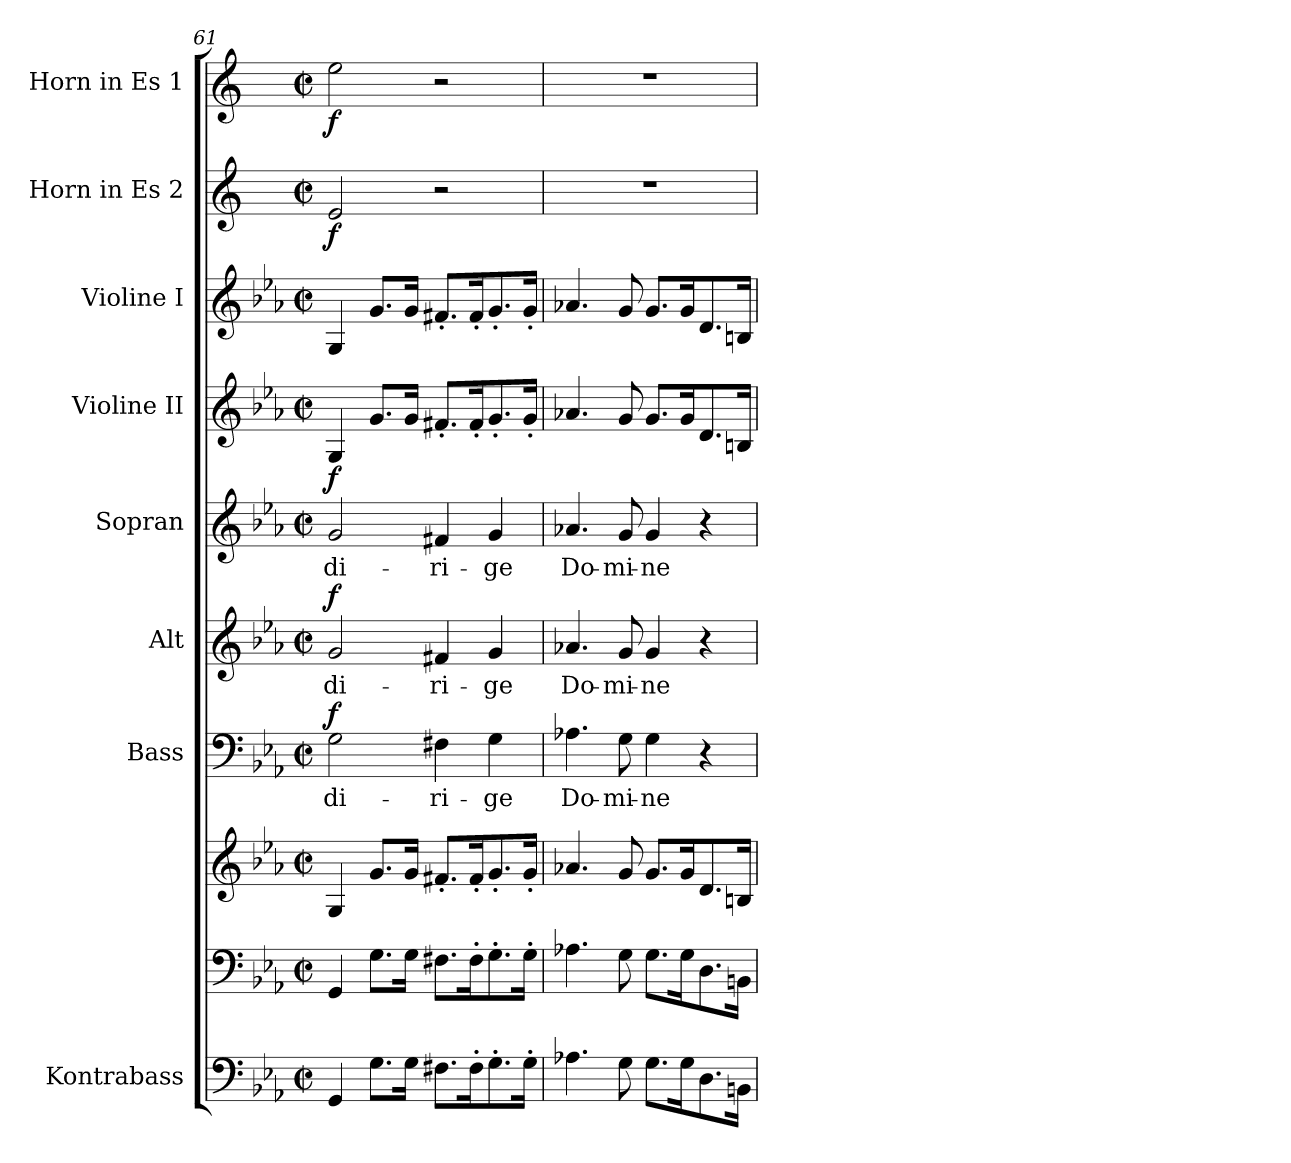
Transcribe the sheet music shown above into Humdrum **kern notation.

**kern	**kern	**kern	**kern	**text	**dynam	**kern	**text	**dynam	**kern	**text	**dynam	**kern	**kern	**kern	**dynam	**kern	**dynam
*part9	*part8	*part8	*part7	*part7	*part7	*part6	*part6	*part6	*part5	*part5	*part5	*part4	*part3	*part2	*part2	*part1	*part1
*staff10	*staff9	*staff8	*staff7	*staff7	*staff7	*staff6	*staff6	*staff6	*staff5	*staff5	*staff5	*staff4	*staff3	*staff2	*staff2	*staff1	*staff1
*I"Kontrabass	*	*	*I"Bass	*	*	*I"Alt	*	*	*I"Sopran	*	*	*I"Violine II	*I"Violine I	*I"Horn in Es 2	*	*I"Horn in Es 1	*
*I'Kb.	*	*	*I'B.	*	*	*I'A.	*	*	*I'S.	*	*	*I'Vl. II	*I'Vl. I	*	*	*	*
*clefF4	*clefF4	*clefG2	*clefF4	*	*	*clefG2	*	*	*clefG2	*	*	*clefG2	*clefG2	*clefG2	*	*clefG2	*
*ITrd7c12	*	*	*	*	*	*	*	*	*	*	*	*	*	*ITrd5c9	*	*ITrd5c9	*
*k[b-e-a-]	*k[b-e-a-]	*k[b-e-a-]	*k[b-e-a-]	*	*	*k[b-e-a-]	*	*	*k[b-e-a-]	*	*	*k[b-e-a-]	*k[b-e-a-]	*k[b-e-a-]	*	*k[b-e-a-]	*
*E-:	*E-:	*E-:	*E-:	*	*	*E-:	*	*	*E-:	*	*	*E-:	*E-:	*E-:	*	*E-:	*
*M2/2	*M2/2	*M2/2	*M2/2	*	*	*M2/2	*	*	*M2/2	*	*	*M2/2	*M2/2	*M2/2	*	*M2/2	*
*met(c|)	*met(c|)	*met(c|)	*met(c|)	*	*	*met(c|)	*	*	*met(c|)	*	*	*met(c|)	*met(c|)	*met(c|)	*	*met(c|)	*
=61	=61	=61	=61	=61	=61	=61	=61	=61	=61	=61	=61	=61	=61	=61	=61	=61	=61
!	!	!	!	!LO:LY:b	!LO:DY:a	!	!LO:LY:b	!LO:DY:a	!	!LO:LY:b	!LO:DY:a	!	!	!	!LO:DY:b	!	!LO:DY:b
4GGG/	4GG/	4G/	2G\	di-	f	2g/	di-	f	2g/	di-	f	4G/	4G/	2G/	f	2g\	f
8.GG\L	8.G\L	8.g/L	.	.	.	.	.	.	.	.	.	8.g/L	8.g/L	.	.	.	.
16GG\Jk	16G\Jk	16g/Jk	.	.	.	.	.	.	.	.	.	16g/Jk	16g/Jk	.	.	.	.
!	!	!	!	!LO:LY:b	!	!	!LO:LY:b	!	!	!LO:LY:b	!	!	!	!	!	!	!
8.FF#X\L	8.F#X\L	8.f#X'</L	4F#X\	-ri-	.	4f#X/	-ri-	.	4f#X/	-ri-	.	8.f#X'</L	8.f#X'</L	2r	.	2r	.
16FF#'>\k	16F#'>\k	16f#'</k	.	.	.	.	.	.	.	.	.	16f#'</k	16f#'</k	.	.	.	.
!	!	!	!	!LO:LY:b	!	!	!LO:LY:b	!	!	!LO:LY:b	!	!	!	!	!	!	!
8.GG'>\	8.G'>\	8.g'</	4G\	-ge	.	4g/	-ge	.	4g/	-ge	.	8.g'</	8.g'</	.	.	.	.
16GG'>\Jk	16G'>\Jk	16g'</Jk	.	.	.	.	.	.	.	.	.	16g'</Jk	16g'</Jk	.	.	.	.
!!LO:PB:g=z
=62	=62	=62	=62	=62	=62	=62	=62	=62	=62	=62	=62	=62	=62	=62	=62	=62	=62
!	!	!	!	!LO:LY:b	!	!	!LO:LY:b	!	!	!LO:LY:b	!	!	!	!	!	!	!
4.AA-X\	4.A-X\	4.a-X/	4.A-X\	Do-	.	4.a-X/	Do-	.	4.a-X/	Do-	.	4.a-X/	4.a-X/	1r	.	1r	.
!	!	!	!	!LO:LY:b	!	!	!LO:LY:b	!	!	!LO:LY:b	!	!	!	!	!	!	!
8GG\	8G\	8g/	8G\	-mi-	.	8g/	-mi-	.	8g/	-mi-	.	8g/	8g/	.	.	.	.
!	!	!	!	!LO:LY:b	!	!	!LO:LY:b	!	!	!LO:LY:b	!	!	!	!	!	!	!
8.GG\L	8.G\L	8.g/L	4G\	-ne	.	4g/	-ne	.	4g/	-ne	.	8.g/L	8.g/L	.	.	.	.
16GG\k	16G\k	16g/k	.	.	.	.	.	.	.	.	.	16g/k	16g/k	.	.	.	.
8.DD\	8.D\	8.d/	4r	.	.	4r	.	.	4r	.	.	8.d/	8.d/	.	.	.	.
16BBBn\Jk	16BBn\Jk	16Bn/Jk	.	.	.	.	.	.	.	.	.	16Bn/Jk	16Bn/Jk	.	.	.	.
=	=	=	=	=	=	=	=	=	=	=	=	=	=	=	=	=	=
*-	*-	*-	*-	*-	*-	*-	*-	*-	*-	*-	*-	*-	*-	*-	*-	*-	*-
